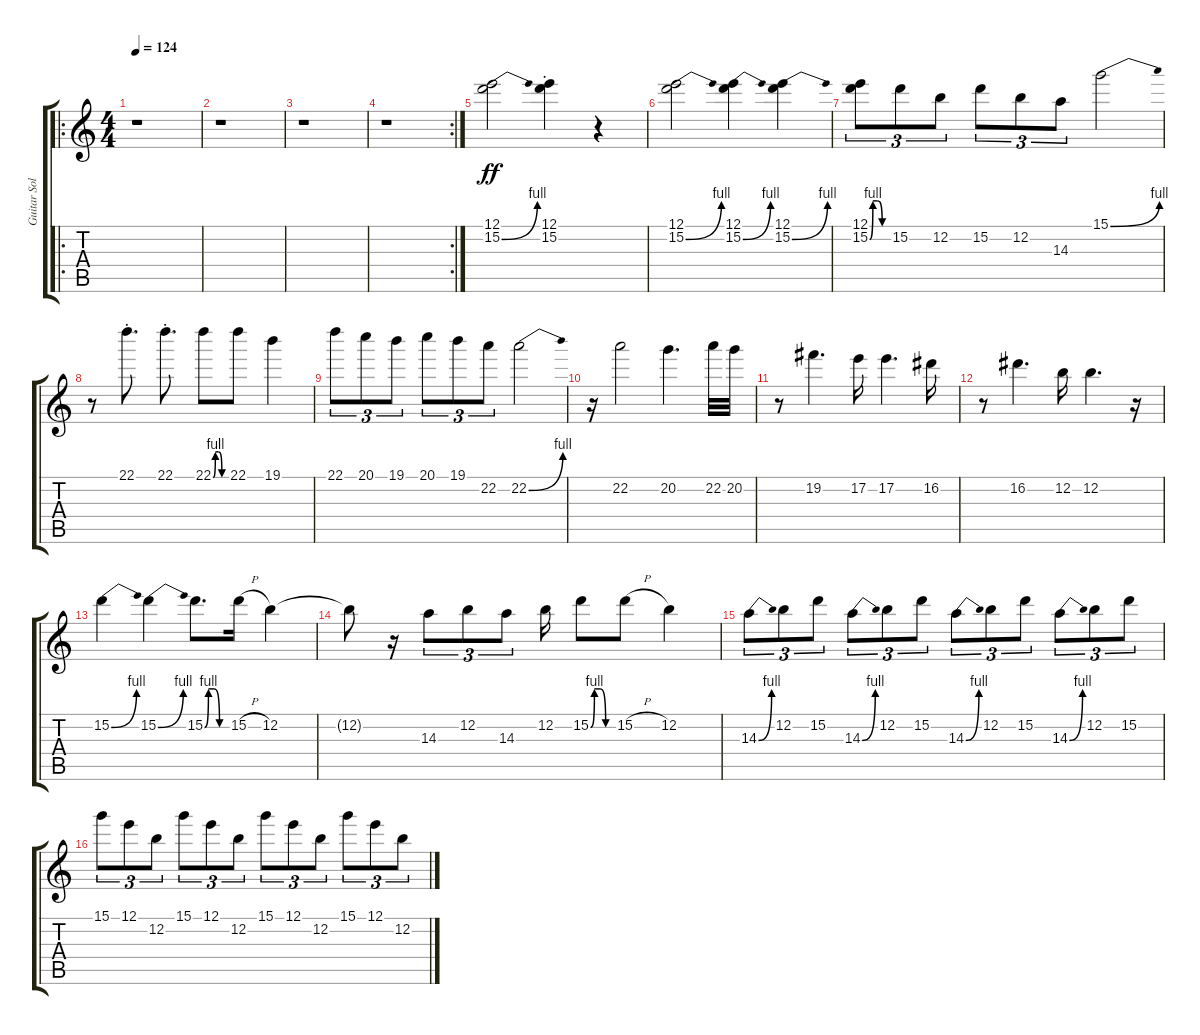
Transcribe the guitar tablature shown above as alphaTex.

\track ("Guitar Solo" "Guitar Sol") {instrument distortionguitar}
\staff {score tabs}
\tuning (E4 B3 G3 D3 A2 E2) {hide}
\ro
\ts (4 4)
\tempo 124
\clef g2
\ks c
r.1{dy ff} |
r.1 |
r.1 |
\rc 2
r.1 |
(12.1 15.2{be (bend 0 0 60 4)}).2 (12.1{st} 15.2{st}).4 r.4 |
(12.1 15.2{be (bend 0 0 60 4)}).2 (12.1 15.2{be (bend 0 0 60 4)}).4 (12.1 15.2{be (bend 0 0 60 4)}).4 |
(12.1 15.2{be (custom 0 0 10 4 25 4 40 0 60 0)}).8{tu (3 2)} 15.2.8{tu (3 2)} 12.2.8{tu (3 2)} 15.2.8{tu (3 2)} 12.2.8{tu (3 2)} 14.3.8{tu (3 2)} 15.1{be (bend 0 0 60 4)}.2 |
r.8 22.1{st}.8{d} 22.1{st}.8{d} 22.1{be (custom 0 0 10 4 25 4 40 0 60 0)}.8 22.1.8 19.1.4 |
22.1.8{tu (3 2)} 20.1.8{tu (3 2)} 19.1.8{tu (3 2)} 20.1.8{tu (3 2)} 19.1.8{tu (3 2)} 22.2.8{tu (3 2)} 22.2{be (bend 0 0 60 4)}.2 |
r.16 22.2.2 20.2.4{d} 22.2.32 20.2.32 |
r.8 19.2.4{d} 17.2.16 17.2.4{d} 16.2.16 |
r.8 16.2.4{d} 12.2.16 12.2.4{d} r.16 |
15.2{be (bend 0 0 60 4)}.4 15.2{be (bend 0 0 60 4)}.4 15.2{be (custom 0 0 10 4 25 4 40 0 60 0)}.8{d} 15.2{h}.16 12.2.4 |
12.2{t}.8 r.16 14.3.8{tu (3 2)} 12.2.8{tu (3 2)} 14.3.8{tu (3 2)} 12.2.16 15.2{be (custom 0 0 10 4 25 4 40 0 60 0)}.8 15.2{h}.8 12.2.4 |
14.3{be (bend 0 0 60 4)}.8{tu (3 2)} 12.2.8{tu (3 2)} 15.2.8{tu (3 2)} 14.3{be (bend 0 0 60 4)}.8{tu (3 2)} 12.2.8{tu (3 2)} 15.2.8{tu (3 2)} 14.3{be (bend 0 0 60 4)}.8{tu (3 2)} 12.2.8{tu (3 2)} 15.2.8{tu (3 2)} 14.3{be (bend 0 0 60 4)}.8{tu (3 2)} 12.2.8{tu (3 2)} 15.2.8{tu (3 2)} |
15.1.8{tu (3 2)} 12.1.8{tu (3 2)} 12.2.8{tu (3 2)} 15.1.8{tu (3 2)} 12.1.8{tu (3 2)} 12.2.8{tu (3 2)} 15.1.8{tu (3 2)} 12.1.8{tu (3 2)} 12.2.8{tu (3 2)} 15.1.8{tu (3 2)} 12.1.8{tu (3 2)} 12.2.8{tu (3 2)}
